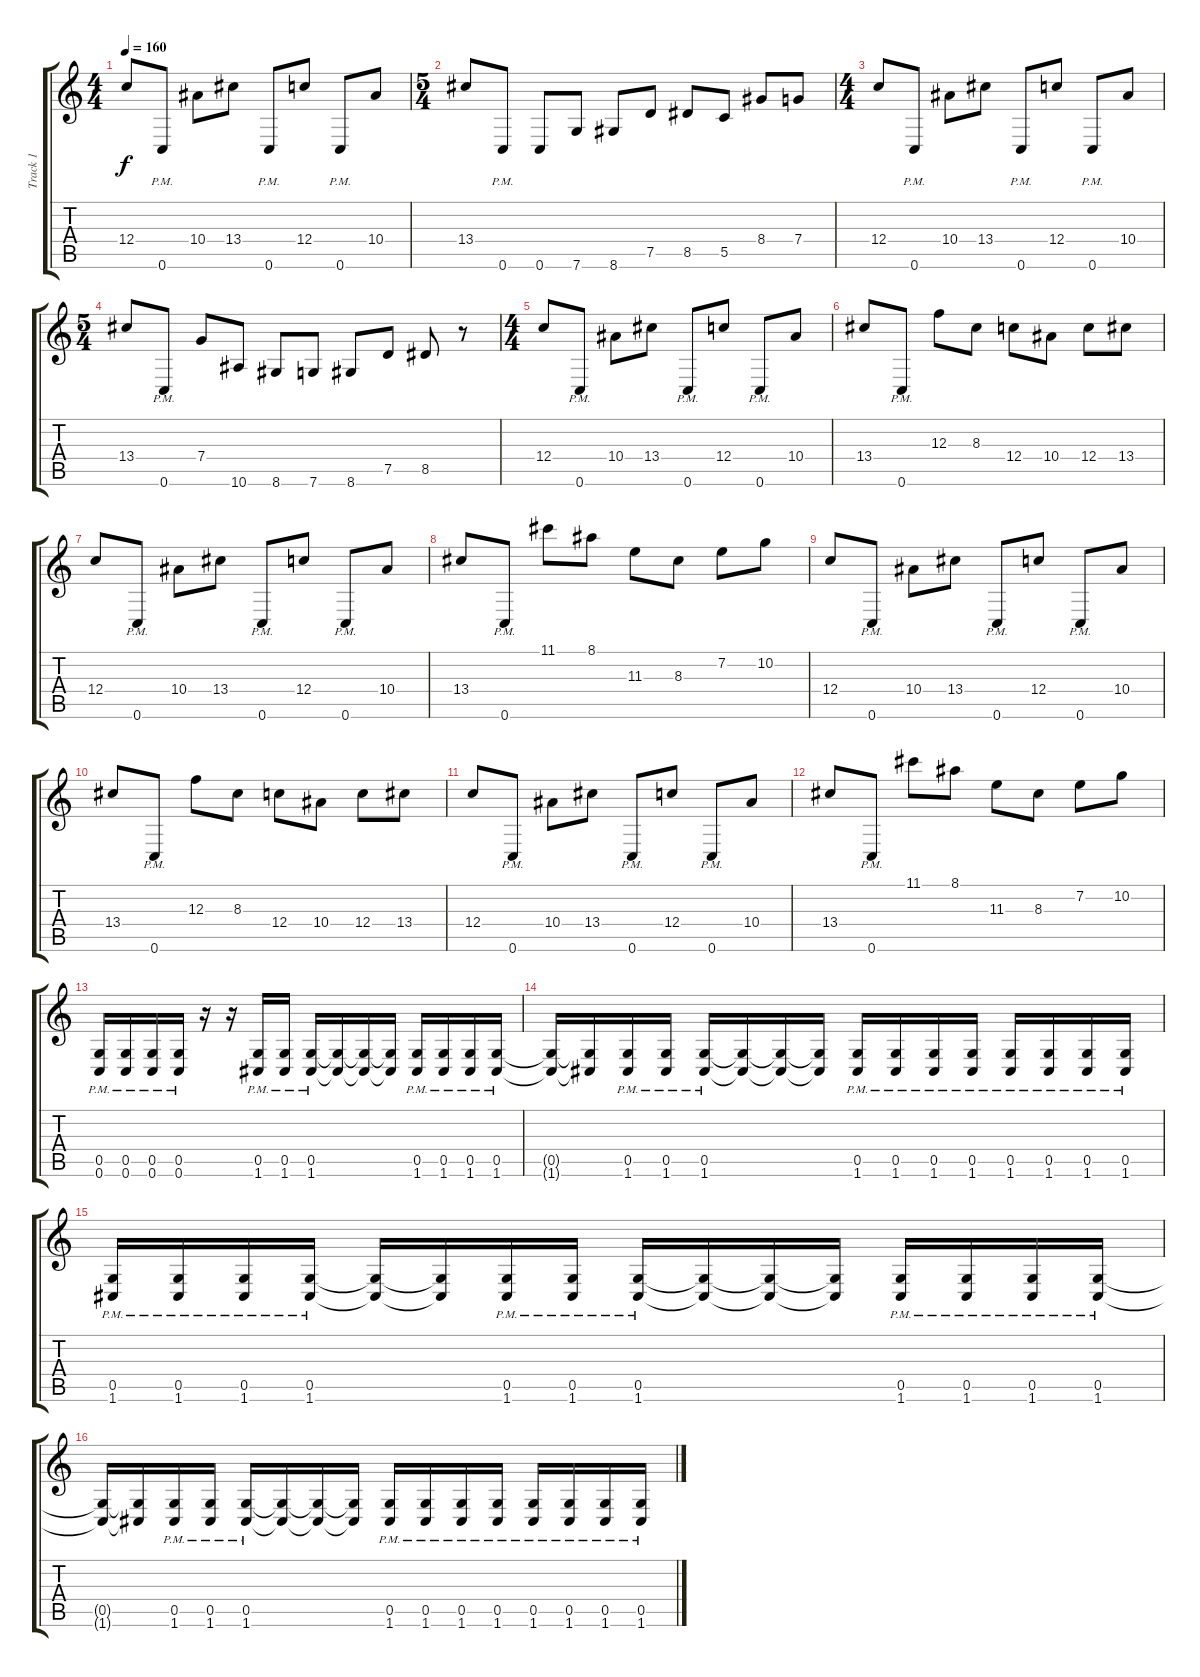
\track ("Track 1" "Track 1") {instrument distortionguitar}
\staff {score tabs}
\tuning (D4 A3 F3 C3 G2 C2) {hide}
\ts (4 4)
\tempo 160
\clef g2
\ks c
12.4.8{dy f} 0.6{pm}.8 10.4.8 13.4.8 0.6{pm}.8 12.4.8 0.6{pm}.8 10.4.8 |
\ts (5 4)
13.4.8 0.6{pm}.8 0.6.8 7.6.8 8.6.8 7.5.8 8.5.8 5.5.8 8.4.8 7.4.8 |
\ts (4 4)
12.4.8 0.6{pm}.8 10.4.8 13.4.8 0.6{pm}.8 12.4.8 0.6{pm}.8 10.4.8 |
\ts (5 4)
13.4.8 0.6{pm}.8 7.4.8 10.6.8 8.6.8 7.6.8 8.6.8 7.5.8 8.5.8 r.8 |
\ts (4 4)
12.4.8 0.6{pm}.8 10.4.8 13.4.8 0.6{pm}.8 12.4.8 0.6{pm}.8 10.4.8 |
13.4.8 0.6{pm}.8 12.3.8 8.3.8 12.4.8 10.4.8 12.4.8 13.4.8 |
12.4.8 0.6{pm}.8 10.4.8 13.4.8 0.6{pm}.8 12.4.8 0.6{pm}.8 10.4.8 |
13.4.8 0.6{pm}.8 11.1.8 8.1.8 11.3.8 8.3.8 7.2.8 10.2.8 |
12.4.8 0.6{pm}.8 10.4.8 13.4.8 0.6{pm}.8 12.4.8 0.6{pm}.8 10.4.8 |
13.4.8 0.6{pm}.8 12.3.8 8.3.8 12.4.8 10.4.8 12.4.8 13.4.8 |
12.4.8 0.6{pm}.8 10.4.8 13.4.8 0.6{pm}.8 12.4.8 0.6{pm}.8 10.4.8 |
13.4.8 0.6{pm}.8 11.1.8 8.1.8 11.3.8 8.3.8 7.2.8 10.2.8 |
(0.5{pm} 0.6{pm}).16 (0.5{pm} 0.6{pm}).16 (0.5{pm} 0.6{pm}).16 (0.5{pm} 0.6{pm}).16 r.16 r.16 (0.5{pm} 1.6{pm}).16 (0.5{pm} 1.6{pm}).16 (0.5{pm} 1.6{pm}).16 (0.5{t} 1.6{t}).16 (0.5{t} 1.6{t}).16 (0.5{t} 1.6{t}).16 (0.5{pm} 1.6{pm}).16 (0.5{pm} 1.6{pm}).16 (0.5{pm} 1.6{pm}).16 (0.5{pm} 1.6{pm}).16 |
(0.5{t} 1.6{t}).16 (0.5{t} 1.6{t}).16 (0.5{pm} 1.6{pm}).16 (0.5{pm} 1.6{pm}).16 (0.5{pm} 1.6{pm}).16 (0.5{t} 1.6{t}).16 (0.5{t} 1.6{t}).16 (0.5{t} 1.6{t}).16 (0.5{pm} 1.6{pm}).16 (0.5{pm} 1.6{pm}).16 (0.5{pm} 1.6{pm}).16 (0.5{pm} 1.6{pm}).16 (0.5{pm} 1.6{pm}).16 (0.5{pm} 1.6{pm}).16 (0.5{pm} 1.6{pm}).16 (0.5{pm} 1.6{pm}).16 |
(0.5{pm} 1.6{pm}).16 (0.5{pm} 1.6{pm}).16 (0.5{pm} 1.6{pm}).16 (0.5{pm} 1.6{pm}).16 (0.5{t} 1.6{t}).16 (0.5{t} 1.6{t}).16 (0.5{pm} 1.6{pm}).16 (0.5{pm} 1.6{pm}).16 (0.5{pm} 1.6{pm}).16 (0.5{t} 1.6{t}).16 (0.5{t} 1.6{t}).16 (0.5{t} 1.6{t}).16 (0.5{pm} 1.6{pm}).16 (0.5{pm} 1.6{pm}).16 (0.5{pm} 1.6{pm}).16 (0.5{pm} 1.6{pm}).16 |
(0.5{t} 1.6{t}).16 (0.5{t} 1.6{t}).16 (0.5{pm} 1.6{pm}).16 (0.5{pm} 1.6{pm}).16 (0.5{pm} 1.6{pm}).16 (0.5{t} 1.6{t}).16 (0.5{t} 1.6{t}).16 (0.5{t} 1.6{t}).16 (0.5{pm} 1.6{pm}).16 (0.5{pm} 1.6{pm}).16 (0.5{pm} 1.6{pm}).16 (0.5{pm} 1.6{pm}).16 (0.5{pm} 1.6{pm}).16 (0.5{pm} 1.6{pm}).16 (0.5{pm} 1.6{pm}).16 (0.5{pm} 1.6{pm}).16
